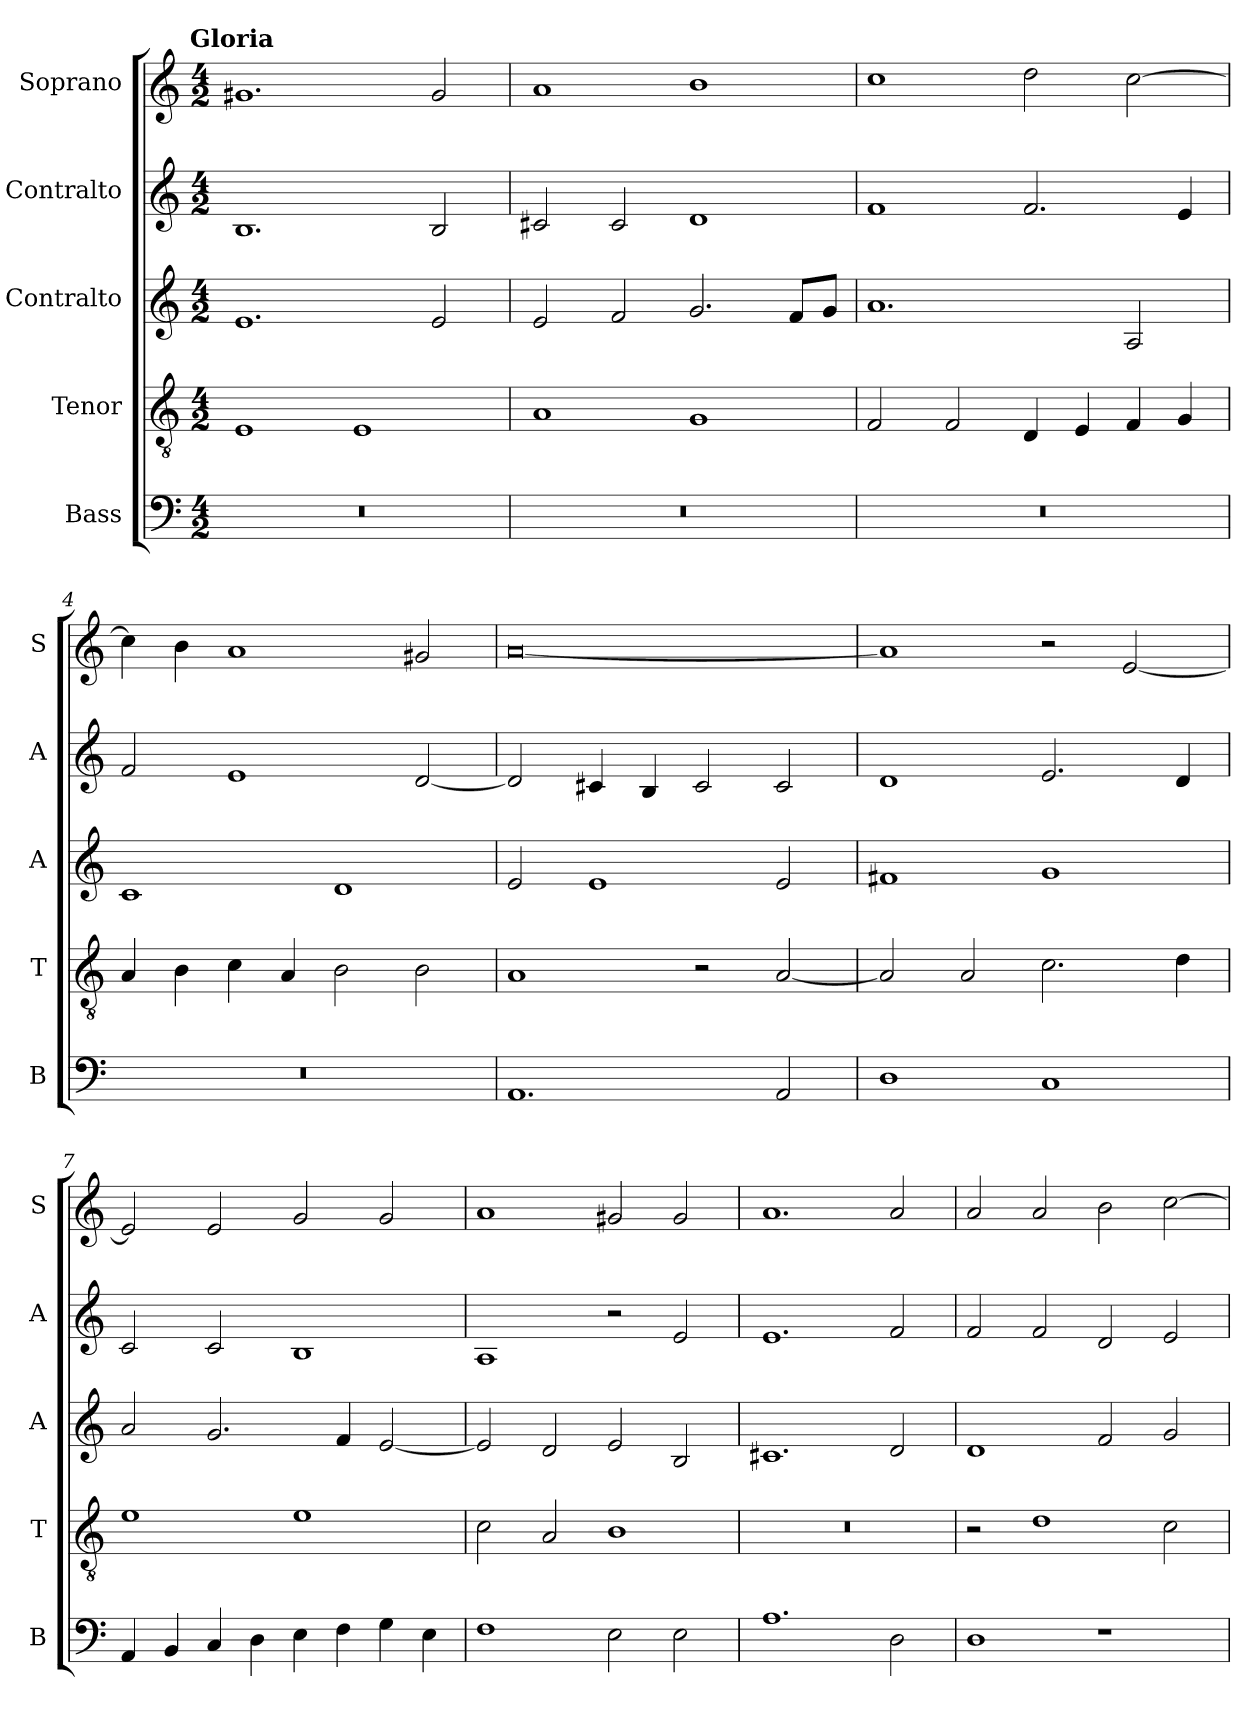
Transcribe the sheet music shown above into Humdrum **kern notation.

**kern	**kern	**kern	**kern	**kern
*part5	*part4	*part3	*part2	*part1
*staff5	*staff4	*staff3	*staff2	*staff1
*I"Bass	*I"Tenor	*I"Contralto	*I"Contralto	*I"Soprano
*I'B	*I'T	*I'A	*I'A	*I'S
*clefF4	*clefGv2	*clefG2	*clefG2	*clefG2
*k[]	*k[]	*k[]	*k[]	*k[]
*E:phr	*E:phr	*E:phr	*E:phr	*E:phr
!!LO:TX:omd:t=Gloria
*M4/2	*M4/2	*M4/2	*M4/2	*M4/2
=1	=1	=1	=1	=1
0r	1E	1.e	1.B	1.g#X
.	1E	.	.	.
.	.	2e	2B	2g#
=2	=2	=2	=2	=2
0r	1A	2e	2c#X	1a
.	.	2f	2c#	.
.	1G	2.g	1d	1b
.	.	8f/L	.	.
.	.	8g/J	.	.
=3	=3	=3	=3	=3
0r	2F	1.a	1f	1cc
.	2F	.	.	.
.	4D	.	2.f	2dd
.	4E	.	.	.
.	4F	2A	.	[2cc
.	4G	.	4e	.
=4	=4	=4	=4	=4
0r	4A	1c	2f	4cc]
.	4B	.	.	4b
.	4c	.	1e	1a
.	4A	.	.	.
.	2B	1d	.	.
.	2B	.	[2d	2g#X
=5	=5	=5	=5	=5
1.AA	1A	2e	2d]	[0a
.	.	1e	4c#X	.
.	.	.	4B	.
.	2r	.	2c#	.
2AA	[2A	2e	2c#	.
=6	=6	=6	=6	=6
1D	2A]	1f#X	1d	1a]
.	2A	.	.	.
1C	2.c	1g	2.e	2r
.	.	.	.	[2e
.	4d	.	4d	.
=7	=7	=7	=7	=7
4AA	1e	2a	2c	2e]
4BB	.	.	.	.
4C	.	2.g	2c	2e
4D	.	.	.	.
4E	1e	.	1B	2g
4F	.	4f	.	.
4G	.	[2e	.	2g
4E	.	.	.	.
=8	=8	=8	=8	=8
1F	2c	2e]	1A	1a
.	2A	2d	.	.
2E	1B	2e	2r	2g#X
2E	.	2B	2e	2g#
=9	=9	=9	=9	=9
1.A	0r	1.c#X	1.e	1.a
2D	.	2d	2f	2a
=10	=10	=10	=10	=10
1D	2r	1d	2f	2a
.	1d	.	2f	2a
1r	.	2f	2d	2b
.	2c	2g	2e	[2cc
=	=	=	=	=
*-	*-	*-	*-	*-
